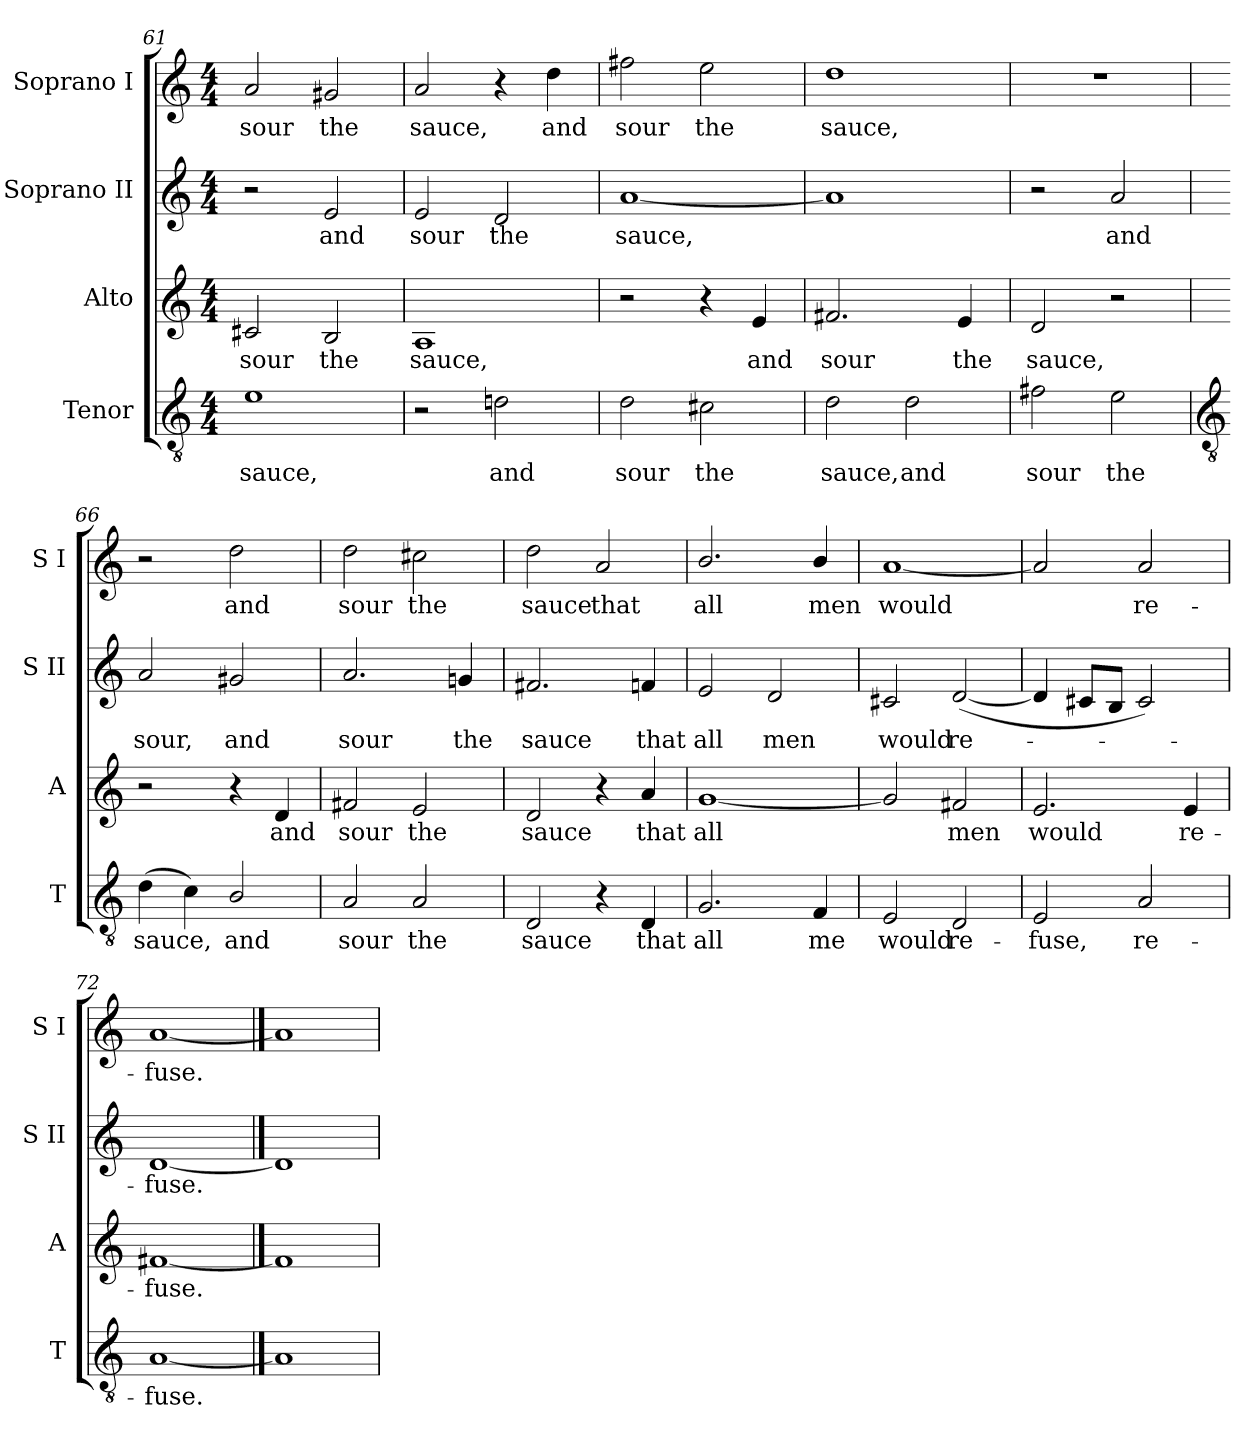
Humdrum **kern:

**kern	**text	**kern	**text	**kern	**text	**kern	**text
*part4	*part4	*part3	*part3	*part2	*part2	*part1	*part1
*staff4	*staff4	*staff3	*staff3	*staff2	*staff2	*staff1	*staff1
*I"Tenor	*	*I"Alto	*	*I"Soprano II	*	*I"Soprano I	*
*I'T	*	*I'A	*	*I'S II	*	*I'S I	*
*clefGv2	*	*clefG2	*	*clefG2	*	*clefG2	*
*k[]	*	*k[]	*	*k[]	*	*k[]	*
*C:	*	*C:	*	*C:	*	*C:	*
*M4/4	*	*M4/4	*	*M4/4	*	*M4/4	*
=61	=61	=61	=61	=61	=61	=61	=61
!	!LO:LY:b	!	!LO:LY:b	!	!	!	!LO:LY:b
1e	sauce,	2c#X	sour	2r	.	2a	sour
!	!	!	!LO:LY:b	!	!LO:LY:b	!	!LO:LY:b
.	.	2B	the	2e	and	2g#X	the
=62	=62	=62	=62	=62	=62	=62	=62
!	!	!	!LO:LY:b	!	!LO:LY:b	!	!LO:LY:b
2r	.	1A	sauce,	2e	sour	2a	sauce,
!	!LO:LY:b	!	!	!	!LO:LY:b	!	!
2dn	and	.	.	2d	the	4r	.
!	!	!	!	!	!	!	!LO:LY:b
.	.	.	.	.	.	4dd	and
=63	=63	=63	=63	=63	=63	=63	=63
!	!LO:LY:b	!	!	!	!LO:LY:b	!	!LO:LY:b
2d	sour	2r	.	[1a	sauce,	2ff#X	sour
!	!LO:LY:b	!	!	!	!	!	!LO:LY:b
2c#X	the	4r	.	.	.	2ee	the
!	!	!	!LO:LY:b	!	!	!	!
.	.	4e	and	.	.	.	.
=64	=64	=64	=64	=64	=64	=64	=64
!	!LO:LY:b	!	!LO:LY:b	!	!	!	!LO:LY:b
2d	sauce,	2.f#X	sour	1a]	.	1dd	sauce,
!	!LO:LY:b	!	!	!	!	!	!
2d	and	.	.	.	.	.	.
!	!	!	!LO:LY:b	!	!	!	!
.	.	4e	the	.	.	.	.
=65	=65	=65	=65	=65	=65	=65	=65
!	!LO:LY:b	!	!LO:LY:b	!	!	!	!
2f#X	sour	2d	sauce,	2r	.	1r	.
!	!LO:LY:b	!	!	!	!LO:LY:b	!	!
2e	the	2r	.	2a	and	.	.
!!LO:LB:g=z
=66	=66	=66	=66	=66	=66	=66	=66
*clefGv2	*	*	*	*	*	*	*
!	!LO:LY:b	!	!	!	!LO:LY:b	!	!
(>4d	sauce,	2r	.	2a	sour,	2r	.
4c)	.	.	.	.	.	.	.
!	!LO:LY:b	!	!	!	!LO:LY:b	!	!LO:LY:b
2B/	and	4r	.	2g#X	and	2dd	and
!	!	!	!LO:LY:b	!	!	!	!
.	.	4d	and	.	.	.	.
=67	=67	=67	=67	=67	=67	=67	=67
!	!LO:LY:b	!	!LO:LY:b	!	!LO:LY:b	!	!LO:LY:b
2A/	sour	2f#X	sour	2.a	sour	2dd	sour
!	!LO:LY:b	!	!LO:LY:b	!	!	!	!LO:LY:b
2A/	the	2e	the	.	.	2cc#X	the
!	!	!	!	!	!LO:LY:b	!	!
.	.	.	.	4gn	the	.	.
=68	=68	=68	=68	=68	=68	=68	=68
!	!LO:LY:b	!	!LO:LY:b	!	!LO:LY:b	!	!LO:LY:b
2D	sauce	2d	sauce	2.f#X	sauce	2dd	sauce
!	!	!	!	!	!	!	!LO:LY:b
4r	.	4r	.	.	.	2a	that
!	!LO:LY:b	!	!LO:LY:b	!	!LO:LY:b	!	!
4D	that	4a	that	4fn	that	.	.
=69	=69	=69	=69	=69	=69	=69	=69
!	!LO:LY:b	!	!LO:LY:b	!	!LO:LY:b	!	!LO:LY:b
2.G	all	[1g	all	2e	all	2.b/	all
!	!	!	!	!	!LO:LY:b	!	!
.	.	.	.	2d	men	.	.
!	!LO:LY:b	!	!	!	!	!	!LO:LY:b
4F	me	.	.	.	.	4b/	men
=70	=70	=70	=70	=70	=70	=70	=70
!	!LO:LY:b	!	!	!	!LO:LY:b	!	!LO:LY:b
2E	would	2g]	.	2c#X	would	[1a	would
!	!LO:LY:b	!	!LO:LY:b	!	!LO:LY:b	!	!
2D	re-	2f#X	men	(<[2d	re-	.	.
=71	=71	=71	=71	=71	=71	=71	=71
!	!LO:LY:b	!	!LO:LY:b	!	!	!	!
2E	-fuse,	2.e	would	4d]	.	2a]	.
.	.	.	.	8c#XL	.	.	.
.	.	.	.	8BJ	.	.	.
!	!LO:LY:b	!	!	!	!	!	!LO:LY:b
2A	re-	.	.	2c#)	.	2a	re-
!	!	!	!LO:LY:b	!	!	!	!
.	.	4e	re-	.	.	.	.
=72	=72	=72	=72	=72	=72	=72	=72
!	!LO:LY:b	!	!LO:LY:b	!	!LO:LY:b	!	!LO:LY:b
[1A	-fuse.	[1f#X	-fuse.	[1d	fuse.	[1a	-fuse.
==73	==73	==73	==73	==73	==73	==73	==73
1A]	.	1f#]	.	1d]	.	1a]	.
=	=	=	=	=	=	=	=
*-	*-	*-	*-	*-	*-	*-	*-
